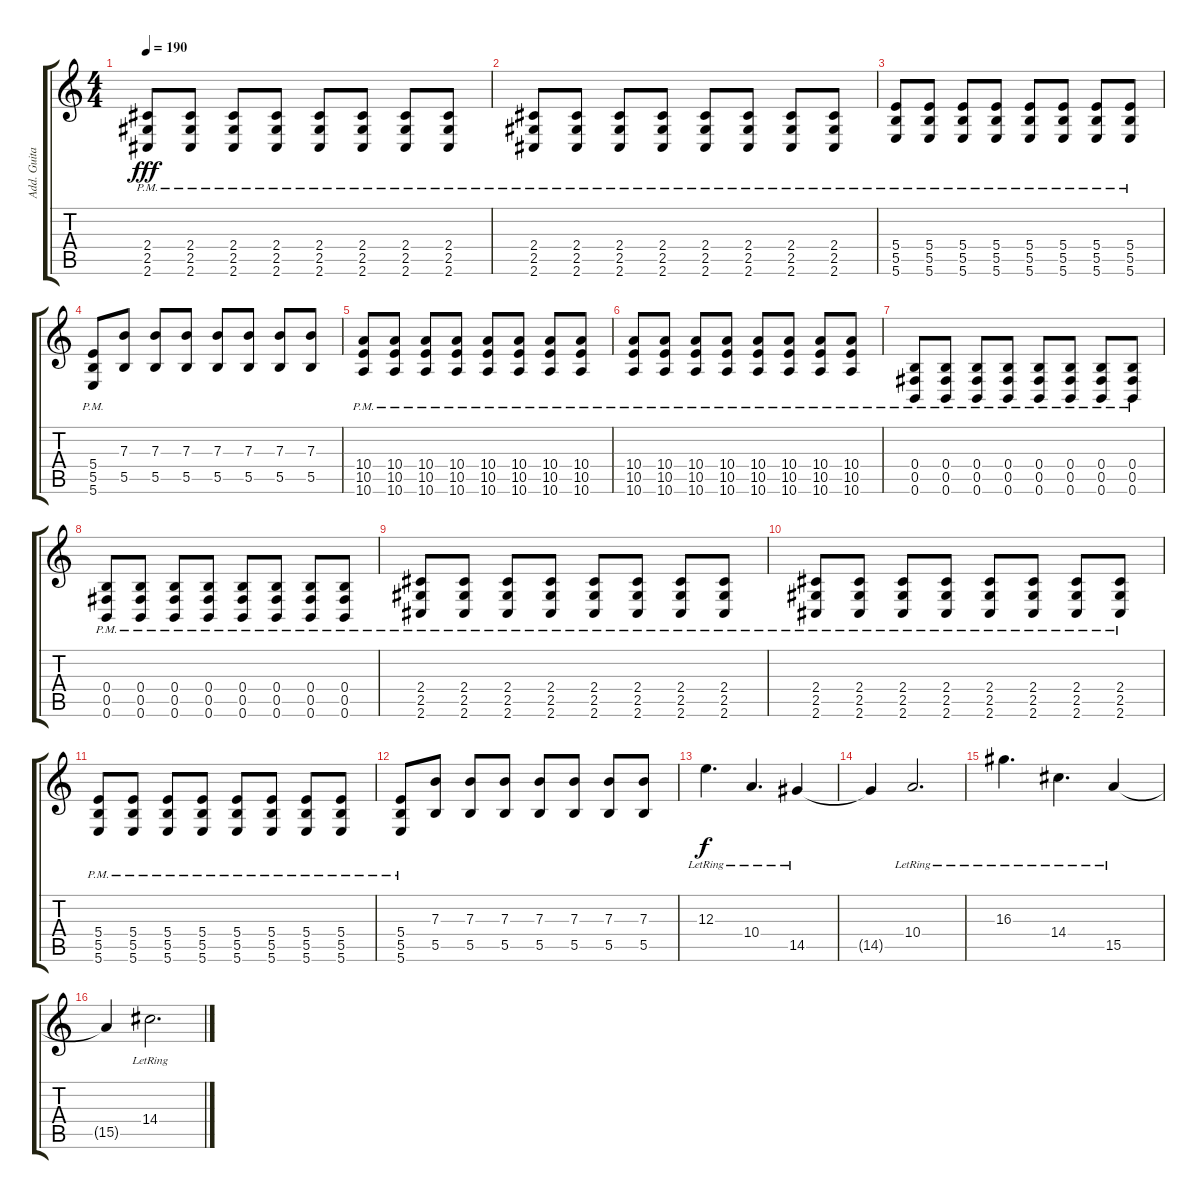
\track ("Add. Guitar" "Add. Guita") {instrument overdrivenguitar}
\staff {score tabs}
\tuning (Db4 Ab3 E3 B2 Gb2 B1) {hide}
\ts (4 4)
\tempo 190
\clef g2
\ks c
(2.4{pm} 2.5{pm} 2.6{pm}).8{dy fff} (2.4{pm} 2.5{pm} 2.6{pm}).8 (2.4{pm} 2.5{pm} 2.6{pm}).8 (2.4{pm} 2.5{pm} 2.6{pm}).8 (2.4{pm} 2.5{pm} 2.6{pm}).8 (2.4{pm} 2.5{pm} 2.6{pm}).8 (2.4{pm} 2.5{pm} 2.6{pm}).8 (2.4{pm} 2.5{pm} 2.6{pm}).8 |
(2.4{pm} 2.5{pm} 2.6{pm}).8 (2.4{pm} 2.5{pm} 2.6{pm}).8 (2.4{pm} 2.5{pm} 2.6{pm}).8 (2.4{pm} 2.5{pm} 2.6{pm}).8 (2.4{pm} 2.5{pm} 2.6{pm}).8 (2.4{pm} 2.5{pm} 2.6{pm}).8 (2.4{pm} 2.5{pm} 2.6{pm}).8 (2.4{pm} 2.5{pm} 2.6{pm}).8 |
(5.4{pm} 5.5{pm} 5.6{pm}).8 (5.4{pm} 5.5{pm} 5.6{pm}).8 (5.4{pm} 5.5{pm} 5.6{pm}).8 (5.4{pm} 5.5{pm} 5.6{pm}).8 (5.4{pm} 5.5{pm} 5.6{pm}).8 (5.4{pm} 5.5{pm} 5.6{pm}).8 (5.4{pm} 5.5{pm} 5.6{pm}).8 (5.4{pm} 5.5{pm} 5.6{pm}).8 |
(5.4{pm} 5.5{pm} 5.6{pm}).8 (7.3 5.5).8 (7.3 5.5).8 (7.3 5.5).8 (7.3 5.5).8 (7.3 5.5).8 (7.3 5.5).8 (7.3 5.5).8 |
(10.4{pm} 10.5{pm} 10.6{pm}).8 (10.4{pm} 10.5{pm} 10.6{pm}).8 (10.4{pm} 10.5{pm} 10.6{pm}).8 (10.4{pm} 10.5{pm} 10.6{pm}).8 (10.4{pm} 10.5{pm} 10.6{pm}).8 (10.4{pm} 10.5{pm} 10.6{pm}).8 (10.4{pm} 10.5{pm} 10.6{pm}).8 (10.4{pm} 10.5{pm} 10.6{pm}).8 |
(10.4{pm} 10.5{pm} 10.6{pm}).8 (10.4{pm} 10.5{pm} 10.6{pm}).8 (10.4{pm} 10.5{pm} 10.6{pm}).8 (10.4{pm} 10.5{pm} 10.6{pm}).8 (10.4{pm} 10.5{pm} 10.6{pm}).8 (10.4{pm} 10.5{pm} 10.6{pm}).8 (10.4{pm} 10.5{pm} 10.6{pm}).8 (10.4{pm} 10.5{pm} 10.6{pm}).8 |
(0.4{pm} 0.5{pm} 0.6{pm}).8 (0.4{pm} 0.5{pm} 0.6{pm}).8 (0.4{pm} 0.5{pm} 0.6{pm}).8 (0.4{pm} 0.5{pm} 0.6{pm}).8 (0.4{pm} 0.5{pm} 0.6{pm}).8 (0.4{pm} 0.5{pm} 0.6{pm}).8 (0.4{pm} 0.5{pm} 0.6{pm}).8 (0.4{pm} 0.5{pm} 0.6{pm}).8 |
(0.4{pm} 0.5{pm} 0.6{pm}).8 (0.4{pm} 0.5{pm} 0.6{pm}).8 (0.4{pm} 0.5{pm} 0.6{pm}).8 (0.4{pm} 0.5{pm} 0.6{pm}).8 (0.4{pm} 0.5{pm} 0.6{pm}).8 (0.4{pm} 0.5{pm} 0.6{pm}).8 (0.4{pm} 0.5{pm} 0.6{pm}).8 (0.4{pm} 0.5{pm} 0.6{pm}).8 |
(2.4{pm} 2.5{pm} 2.6{pm}).8 (2.4{pm} 2.5{pm} 2.6{pm}).8 (2.4{pm} 2.5{pm} 2.6{pm}).8 (2.4{pm} 2.5{pm} 2.6{pm}).8 (2.4{pm} 2.5{pm} 2.6{pm}).8 (2.4{pm} 2.5{pm} 2.6{pm}).8 (2.4{pm} 2.5{pm} 2.6{pm}).8 (2.4{pm} 2.5{pm} 2.6{pm}).8 |
(2.4{pm} 2.5{pm} 2.6{pm}).8 (2.4{pm} 2.5{pm} 2.6{pm}).8 (2.4{pm} 2.5{pm} 2.6{pm}).8 (2.4{pm} 2.5{pm} 2.6{pm}).8 (2.4{pm} 2.5{pm} 2.6{pm}).8 (2.4{pm} 2.5{pm} 2.6{pm}).8 (2.4{pm} 2.5{pm} 2.6{pm}).8 (2.4{pm} 2.5{pm} 2.6{pm}).8 |
(5.4{pm} 5.5{pm} 5.6{pm}).8 (5.4{pm} 5.5{pm} 5.6{pm}).8 (5.4{pm} 5.5{pm} 5.6{pm}).8 (5.4{pm} 5.5{pm} 5.6{pm}).8 (5.4{pm} 5.5{pm} 5.6{pm}).8 (5.4{pm} 5.5{pm} 5.6{pm}).8 (5.4{pm} 5.5{pm} 5.6{pm}).8 (5.4{pm} 5.5{pm} 5.6{pm}).8 |
(5.4{pm} 5.5{pm} 5.6{pm}).8 (7.3 5.5).8 (7.3 5.5).8 (7.3 5.5).8 (7.3 5.5).8 (7.3 5.5).8 (7.3 5.5).8 (7.3 5.5).8 |
12.3{lr}.4{d dy f volume 16 instrument overdrivenguitar} 10.4{lr}.4{d} 14.5{lr}.4 |
14.5{t}.4 10.4{lr}.2{d} |
16.3{lr}.4{d} 14.4{lr}.4{d} 15.5{lr}.4 |
15.5{t}.4 14.4{lr}.2{d}
